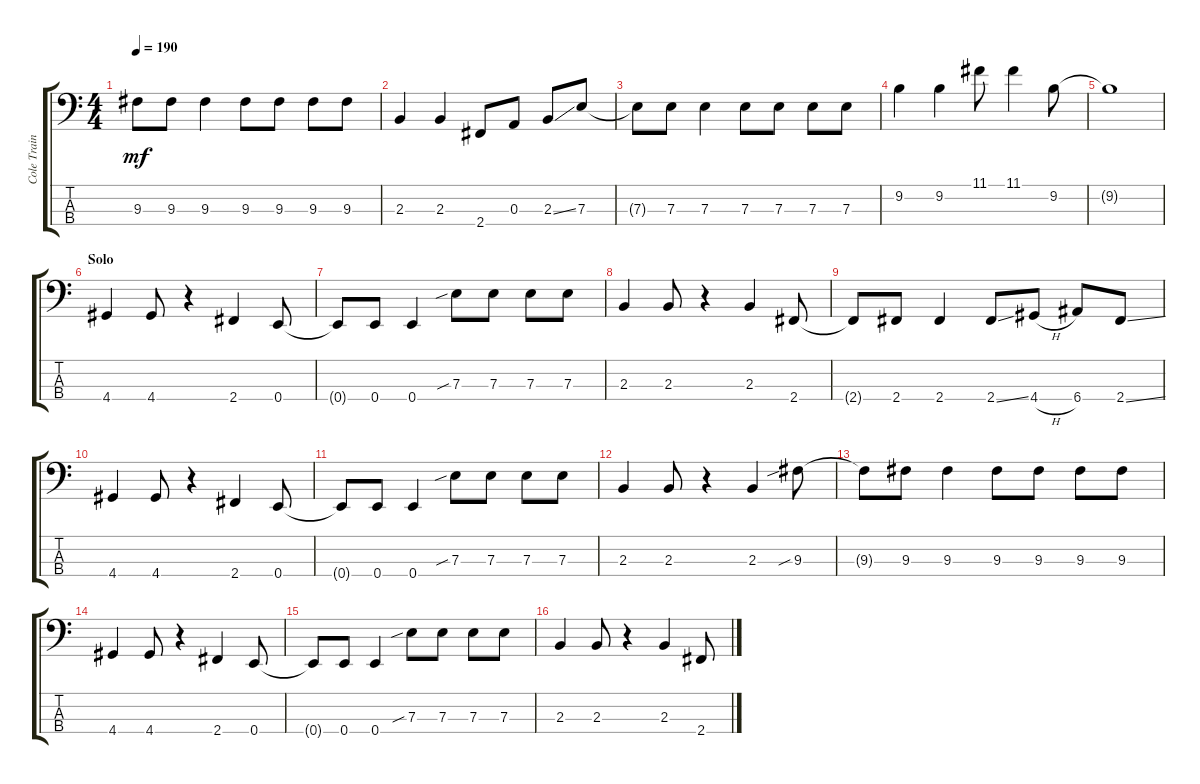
\track ("Cole Train" "Cole Train") {instrument electricbassfinger}
\staff {score tabs}
\tuning (G2 D2 A1 E1) {hide}
\ts (4 4)
\tempo 190
\clef f4
\ks c
9.3{t}.8{dy mf} 9.3.8 9.3.4 9.3.8 9.3.8 9.3.8 9.3.8 |
2.3.4 2.3.4 2.4.8 0.3.8 2.3{ss}.8 7.3.8 |
7.3{t}.8 7.3.8 7.3.4 7.3.8 7.3.8 7.3.8 7.3.8 |
9.2.4 9.2.4 11.1.8 11.1.4 9.2.8 |
9.2{t}.1 |
\section ("" "Solo")
4.4.4 4.4.8 r.4 2.4.4 0.4.8 |
0.4{t}.8 0.4.8 0.4.4 7.3{sib}.8 7.3.8 7.3.8 7.3.8 |
2.3.4 2.3.8 r.4 2.3.4 2.4.8 |
2.4{t}.8 2.4.8 2.4.4 2.4{ss}.8 4.4{h}.8 6.4.8 2.4{ss}.8 |
4.4.4 4.4.8 r.4 2.4.4 0.4.8 |
0.4{t}.8 0.4.8 0.4.4 7.3{sib}.8 7.3.8 7.3.8 7.3.8 |
2.3.4 2.3.8 r.4 2.3.4 9.3{sib}.8 |
9.3{t}.8 9.3.8 9.3.4 9.3.8 9.3.8 9.3.8 9.3.8 |
4.4.4 4.4.8 r.4 2.4.4 0.4.8 |
0.4{t}.8 0.4.8 0.4.4 7.3{sib}.8 7.3.8 7.3.8 7.3.8 |
2.3.4 2.3.8 r.4 2.3.4 2.4.8
